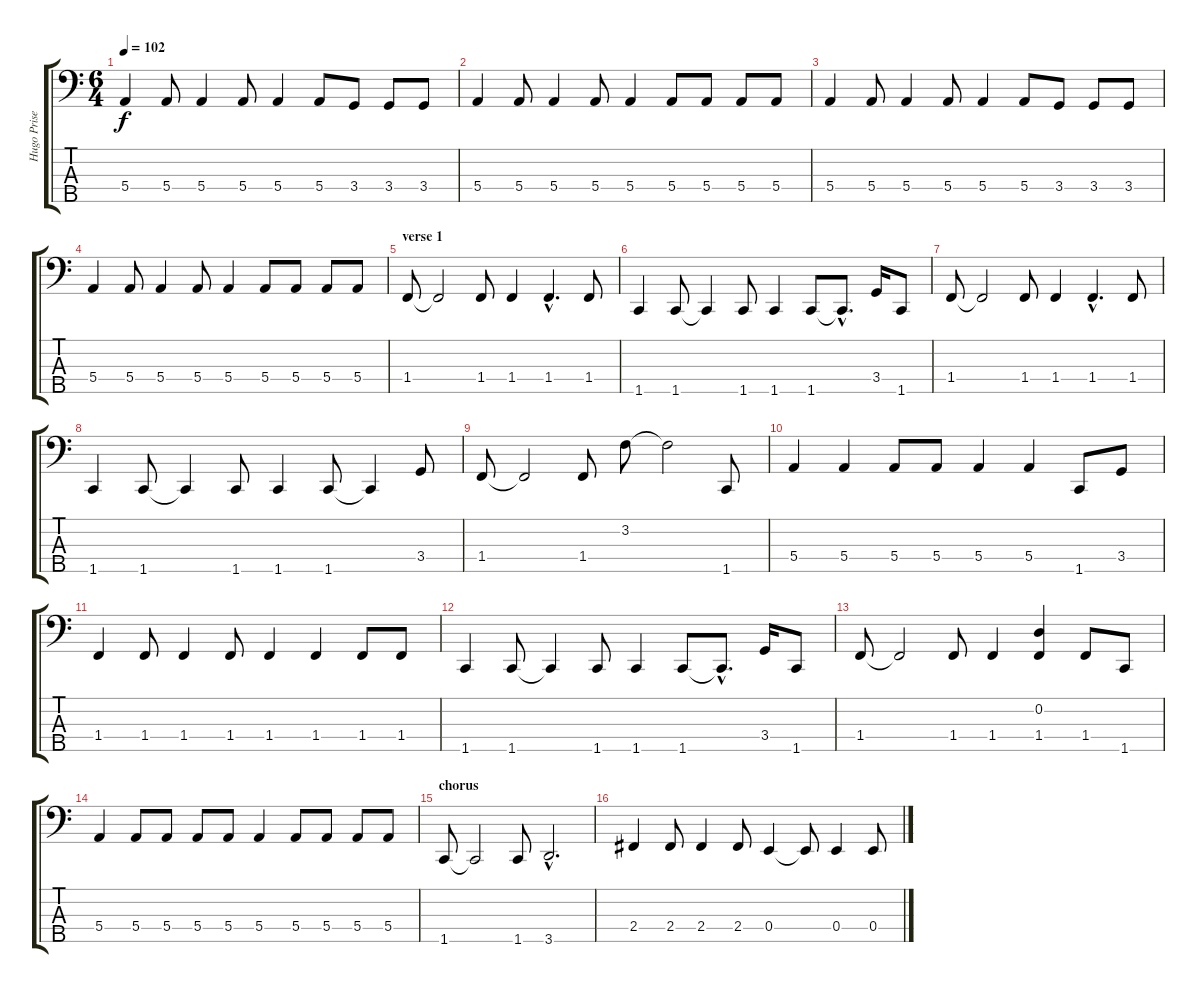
\track ("Hugo Prisen Geerligs" "Hugo Prise") {instrument electricbassfinger}
\staff {score tabs}
\tuning (G2 D2 A1 E1 B0) {hide}
\ts (6 4)
\tempo 102
\clef f4
\ks c
5.4.4{dy f instrument electricbassfinger} 5.4.8 5.4.4 5.4.8 5.4.4 5.4.8 3.4.8 3.4.8 3.4.8 |
5.4.4 5.4.8 5.4.4 5.4.8 5.4.4 5.4.8 5.4.8 5.4.8 5.4.8 |
5.4.4 5.4.8 5.4.4 5.4.8 5.4.4 5.4.8 3.4.8 3.4.8 3.4.8 |
5.4.4 5.4.8 5.4.4 5.4.8 5.4.4 5.4.8 5.4.8 5.4.8 5.4.8 |
\section ("" "verse 1")
1.4.8 1.4{t}.2 1.4.8 1.4.4 1.4{hac}.4{d} 1.4.8 |
1.5.4 1.5.8 1.5{t}.4 1.5.8 1.5.4 1.5.8 1.5{hac t}.8{d} 3.4.16 1.5.8 |
1.4.8 1.4{t}.2 1.4.8 1.4.4 1.4{hac}.4{d} 1.4.8 |
1.5.4 1.5.8 1.5{t}.4 1.5.8 1.5.4 1.5.8 1.5{t}.4 3.4.8 |
1.4.8 1.4{t}.2 1.4.8 3.2.8 3.2{t}.2 1.5.8 |
5.4.4 5.4.4 5.4.8 5.4.8 5.4.4 5.4.4 1.5.8 3.4.8 |
1.4.4 1.4.8 1.4.4 1.4.8 1.4.4 1.4.4 1.4.8 1.4.8 |
1.5.4 1.5.8 1.5{t}.4 1.5.8 1.5.4 1.5.8 1.5{hac t}.8{d} 3.4.16 1.5.8 |
1.4.8 1.4{t}.2 1.4.8 1.4.4 (0.2 1.4).4 1.4.8 1.5.8 |
5.4.4 5.4.8 5.4.8 5.4.8 5.4.8 5.4.4 5.4.8 5.4.8 5.4.8 5.4.8 |
\section ("" "chorus")
1.5.8 1.5{t}.2 1.5.8 3.5{hac}.2{d} |
2.4.4 2.4.8 2.4.4 2.4.8 0.4.4 0.4{t}.8 0.4.4 0.4.8
